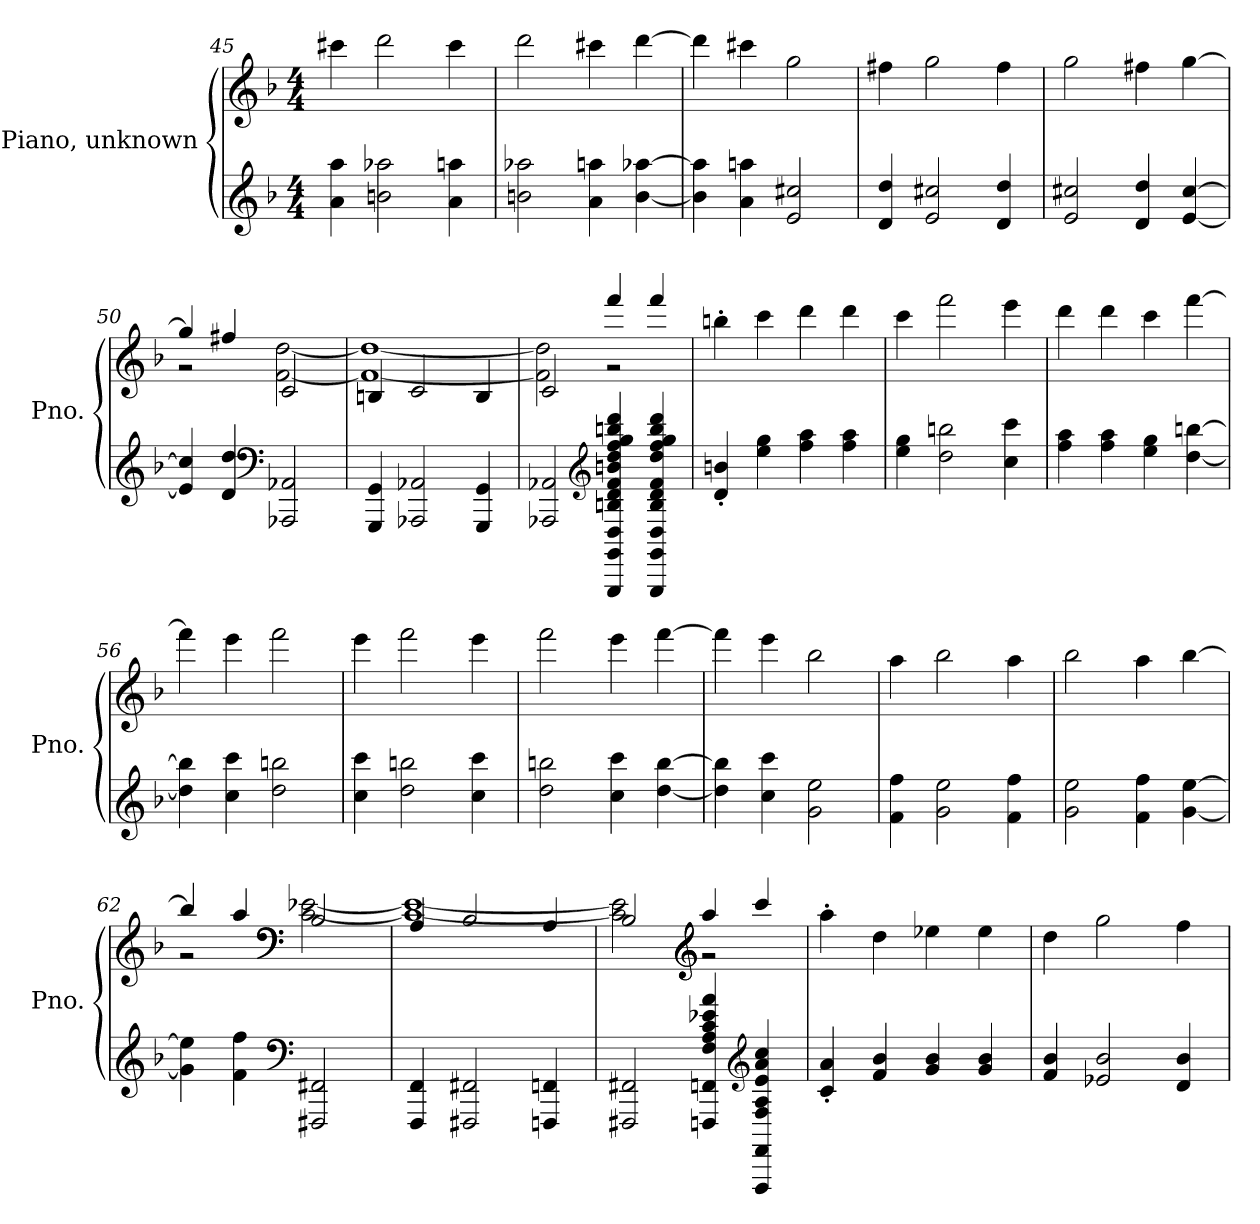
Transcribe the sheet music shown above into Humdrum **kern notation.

**kern	**kern
*part1	*part1
*staff2	*staff1
*I"Piano, unknown	*
*I'Pno.	*
*clefG2	*clefG2
*k[b-]	*k[b-]
*M4/4	*M4/4
=45	=45
4a\ 4aa\	4ccc#X\
2bn\ 2aa-X\	2ddd\
4a\ 4aan\	4ccc#\
=46	=46
2bn\ 2aa-X\	2ddd\
4a\ 4aan\	4ccc#X\
[4b\ [4aa-X\	[4ddd\
=47	=47
4b\] 4aa-\]	4ddd\]
4a\ 4aan\	4ccc#X\
2e/ 2cc#X/	2gg\
=48	=48
4d/ 4dd/	4ff#X\
2e/ 2cc#X/	2gg\
4d/ 4dd/	4ff#\
=49	=49
2e/ 2cc#X/	2gg\
4d/ 4dd/	4ff#X\
[4e/ [4cc#/	[4gg\
!!LO:LB:g=z
=50	=50
*	*^
4e/] 4cc#/]	4gg/]	2r
4d/ 4dd/	4ff#X/	.
*clefF4	*	*
2AAA-X/ 2AA-X/	2c/	[2f\ [2dd\
=51	=51	=51
4GGG/ 4GG/	4Bn/	1f_ 1dd_
2AAA-X/ 2AA-X/	2c/	.
4GGG/ 4GG/	4B/	.
=52	=52	=52
2AAA-X/ 2AA-X/	2c/	2f\] 2dd\]
*clefG2	*	*
4GGG/ 4GG/ 4D/ 4Bn/ 4d/ 4f/ 4bn/ 4dd/ 4ff/ 4gg/ 4bbn/ 4ddd/	4fff/	2r
4GGG/ 4GG/ 4D/ 4B/ 4d/ 4f/ 4dd/ 4ff/ 4gg/ 4bb/ 4ddd/	4fff/	.
*	*v	*v
=53	=53
4d/' 4bn/'	4bbn'\
4ee\ 4gg\	4ccc\
4ff\ 4aa\	4ddd\
4ff\ 4aa\	4ddd\
=54	=54
4ee\ 4gg\	4ccc\
2dd\ 2bbn\	2fff\
4cc\ 4ccc\	4eee\
=55	=55
4ff\ 4aa\	4ddd\
4ff\ 4aa\	4ddd\
4ee\ 4gg\	4ccc\
[4dd\ [4bbn\	[4fff\
!!LO:PB:g=z
=56	=56
4dd\] 4bb\]	4fff\]
4cc\ 4ccc\	4eee\
2dd\ 2bbn\	2fff\
=57	=57
4cc\ 4ccc\	4eee\
2dd\ 2bbn\	2fff\
4cc\ 4ccc\	4eee\
=58	=58
2dd\ 2bbn\	2fff\
4cc\ 4ccc\	4eee\
[4dd\ [4bb\	[4fff\
=59	=59
4dd\] 4bb\]	4fff\]
4cc\ 4ccc\	4eee\
2g\ 2ee\	2bb-\
=60	=60
4f\ 4ff\	4aa\
2g\ 2ee\	2bb-\
4f\ 4ff\	4aa\
=61	=61
2g\ 2ee\	2bb-\
4f\ 4ff\	4aa\
[4g\ [4ee\	[4bb-\
=62	=62
*	*^
4g\] 4ee\]	4bb-/]	2r
4f\ 4ff\	4aa/	.
*clefF4	*clefF4	*
2FFF#X/ 2FF#X/	2B-/	[2c\ [2e-X\
=63	=63	=63
4FFF/ 4FF/	4A/	1c_ 1e-_
2FFF#X/ 2FF#X/	2B-/	.
4FFFn/ 4FFn/	4A/	.
!!LO:LB:g=z	!!
=64	=64	=64
2FFF#X/ 2FF#X/	2B-/	2c\] 2e-\]
*	*clefG2	*
4FFFn/ 4FFn/ 4F/ 4A/ 4c/ 4e-X/ 4a/	4aa/	2r
*clefG2	*	*
4FFF/ 4FF/ 4F/ 4A/ 4e-/ 4a/ 4cc/	4ccc/	.
*	*v	*v
=65	=65
4c/' 4a/'	4aa'\
4f/ 4b-/	4dd\
4g/ 4b-/	4ee-X\
4g/ 4b-/	4ee-\
=66	=66
4f/ 4b-/	4dd\
2e-X/ 2b-/	2gg\
4d/ 4b-/	4ff\
=	=
*-	*-
